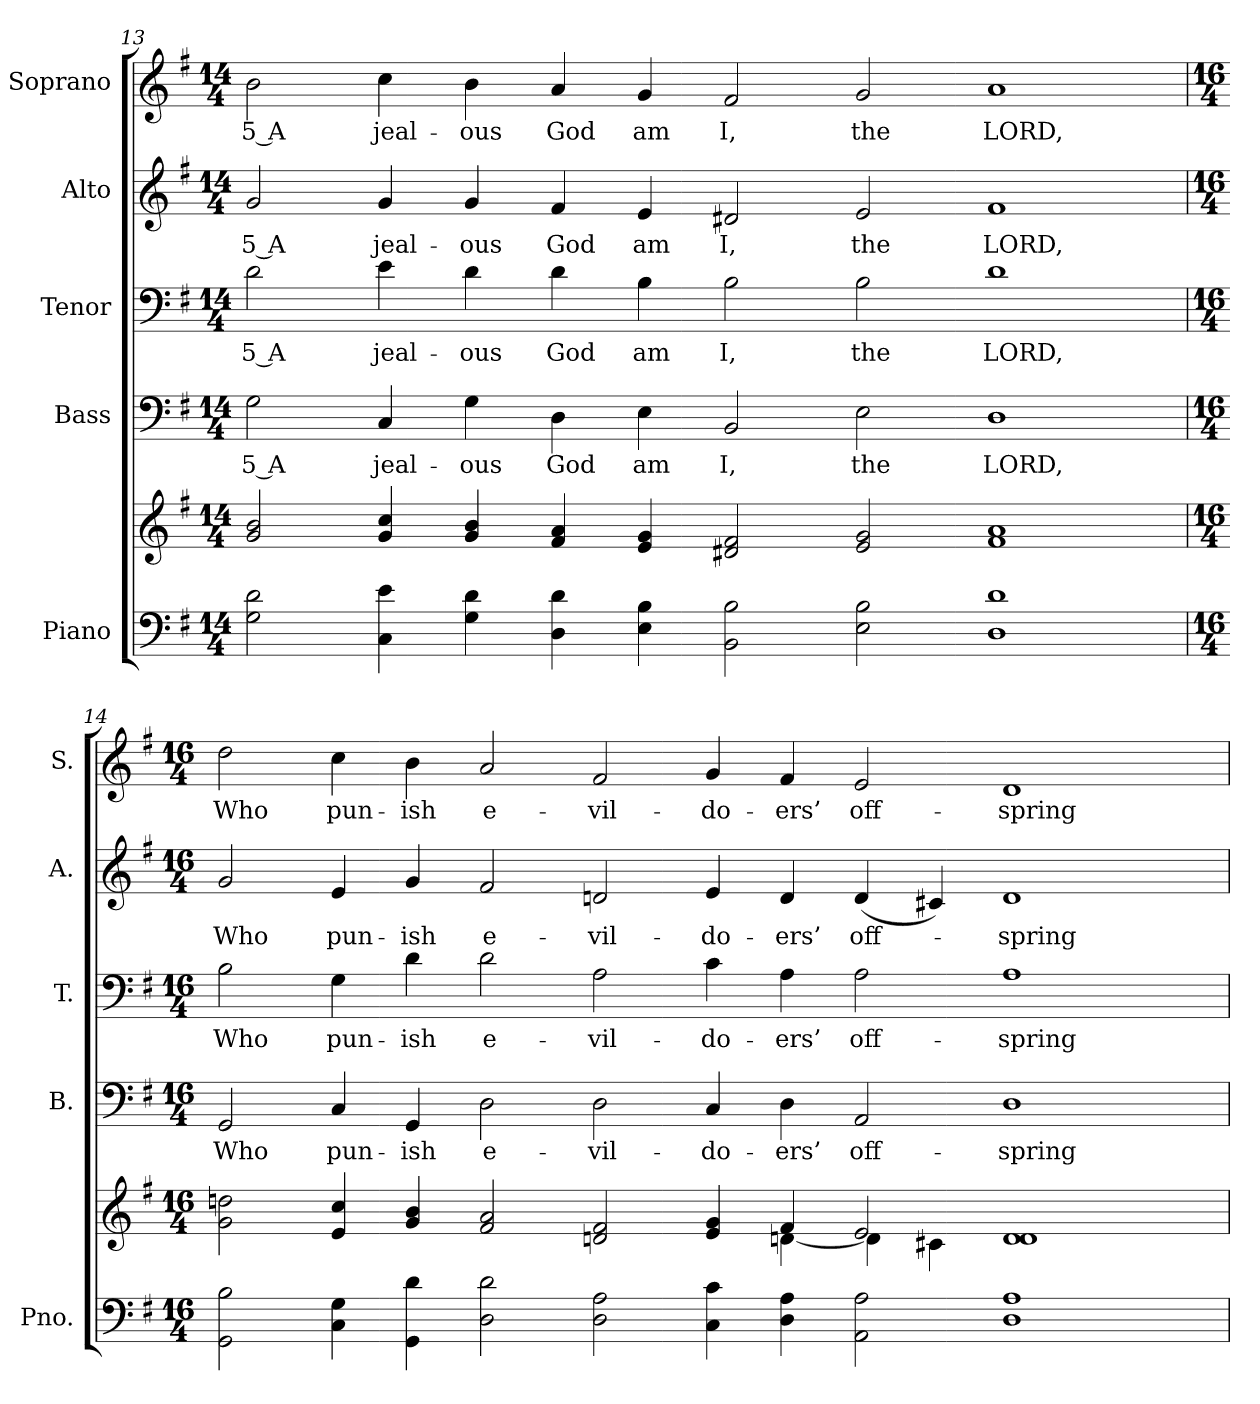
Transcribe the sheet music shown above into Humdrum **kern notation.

**kern	**kern	**kern	**text	**kern	**text	**kern	**text	**kern	**text
*part5	*part5	*part4	*part4	*part3	*part3	*part2	*part2	*part1	*part1
*staff6	*staff5	*staff4	*staff4	*staff3	*staff3	*staff2	*staff2	*staff1	*staff1
*I"Piano	*	*I"Bass	*	*I"Tenor	*	*I"Alto	*	*I"Soprano	*
*I'Pno.	*	*I'B.	*	*I'T.	*	*I'A.	*	*I'S.	*
*clefF4	*clefG2	*clefF4	*	*clefF4	*	*clefG2	*	*clefG2	*
*k[f#]	*k[f#]	*k[f#]	*	*k[f#]	*	*k[f#]	*	*k[f#]	*
*G:	*G:	*G:	*	*G:	*	*G:	*	*G:	*
*M14/4	*M14/4	*M14/4	*	*M14/4	*	*M14/4	*	*M14/4	*
=13	=13	=13	=13	=13	=13	=13	=13	=13	=13
!	!	!	!LO:LY:b:color=#000000	!	!	!	!	!	!
!	!	!	!	!	!LO:LY:b:color=#000000	!	!	!	!
!	!	!	!	!	!	!	!LO:LY:b:color=#000000	!	!
!	!	!	!	!	!	!	!	!	!LO:LY:b:color=#000000
2Gi\ 2di	2gi/ 2bi	2Gi\	5 A	2di\	5 A	2gi/	5 A	2bi\	5 A
!	!	!	!LO:LY:b:color=#000000	!	!	!	!	!	!
!	!	!	!	!	!LO:LY:b:color=#000000	!	!	!	!
!	!	!	!	!	!	!	!LO:LY:b:color=#000000	!	!
!	!	!	!	!	!	!	!	!	!LO:LY:b:color=#000000
4Ci\ 4ei	4gi/ 4cci	4Ci/	jeal-	4ei\	jeal-	4gi/	jeal-	4cci\	jeal-
!	!	!	!LO:LY:b:color=#000000	!	!	!	!	!	!
!	!	!	!	!	!LO:LY:b:color=#000000	!	!	!	!
!	!	!	!	!	!	!	!LO:LY:b:color=#000000	!	!
!	!	!	!	!	!	!	!	!	!LO:LY:b:color=#000000
4Gi\ 4di	4gi/ 4bi	4Gi\	-ous	4di\	-ous	4gi/	-ous	4bi\	-ous
!	!	!	!LO:LY:b:color=#000000	!	!	!	!	!	!
!	!	!	!	!	!LO:LY:b:color=#000000	!	!	!	!
!	!	!	!	!	!	!	!LO:LY:b:color=#000000	!	!
!	!	!	!	!	!	!	!	!	!LO:LY:b:color=#000000
4Di\ 4di	4f#i/ 4ai	4Di\	God	4di\	God	4f#i/	God	4ai/	God
!	!	!	!LO:LY:b:color=#000000	!	!	!	!	!	!
!	!	!	!	!	!LO:LY:b:color=#000000	!	!	!	!
!	!	!	!	!	!	!	!LO:LY:b:color=#000000	!	!
!	!	!	!	!	!	!	!	!	!LO:LY:b:color=#000000
4Ei\ 4Bi	4ei/ 4gi	4Ei\	am	4Bi\	am	4ei/	am	4gi/	am
!	!	!	!LO:LY:b:color=#000000	!	!	!	!	!	!
!	!	!	!	!	!LO:LY:b:color=#000000	!	!	!	!
!	!	!	!	!	!	!	!LO:LY:b:color=#000000	!	!
!	!	!	!	!	!	!	!	!	!LO:LY:b:color=#000000
2BBi\ 2Bi	2d#Xi/ 2f#i	2BBi/	I,	2Bi\	I,	2d#Xi/	I,	2f#i/	I,
!	!	!	!LO:LY:b:color=#000000	!	!	!	!	!	!
!	!	!	!	!	!LO:LY:b:color=#000000	!	!	!	!
!	!	!	!	!	!	!	!LO:LY:b:color=#000000	!	!
!	!	!	!	!	!	!	!	!	!LO:LY:b:color=#000000
2Ei\ 2Bi	2ei/ 2gi	2Ei\	the	2Bi\	the	2ei/	the	2gi/	the
!	!	!	!LO:LY:b:color=#000000	!	!	!	!	!	!
!	!	!	!	!	!LO:LY:b:color=#000000	!	!	!	!
!	!	!	!	!	!	!	!LO:LY:b:color=#000000	!	!
!	!	!	!	!	!	!	!	!	!LO:LY:b:color=#000000
1Di 1di	1f#i 1ai	1Di	LORD,	1di	LORD,	1f#i	LORD,	1ai	LORD,
!!LO:PB:g=z
=14	=14	=14	=14	=14	=14	=14	=14	=14	=14
*M16/4	*M16/4	*M16/4	*	*M16/4	*	*M16/4	*	*M16/4	*
*	*^	*	*	*	*	*	*	*	*
!	!	!	!	!LO:LY:b:color=#000000	!	!	!	!	!	!
!	!	!	!	!	!	!LO:LY:b:color=#000000	!	!	!	!
!	!	!	!	!	!	!	!	!LO:LY:b:color=#000000	!	!
!	!	!	!	!	!	!	!	!	!	!LO:LY:b:color=#000000
2GGi\ 2Bi	2gi\ 2ddni	1ryy	2GGi/	Who	2Bi\	Who	2gi/	Who	2ddi\	Who
!	!	!	!	!LO:LY:b:color=#000000	!	!	!	!	!	!
!	!	!	!	!	!	!LO:LY:b:color=#000000	!	!	!	!
!	!	!	!	!	!	!	!	!LO:LY:b:color=#000000	!	!
!	!	!	!	!	!	!	!	!	!	!LO:LY:b:color=#000000
4Ci\ 4Gi	4ei/ 4cci	.	4Ci/	pun-	4Gi\	pun-	4ei/	pun-	4cci\	pun-
!	!	!	!	!LO:LY:b:color=#000000	!	!	!	!	!	!
!	!	!	!	!	!	!LO:LY:b:color=#000000	!	!	!	!
!	!	!	!	!	!	!	!	!LO:LY:b:color=#000000	!	!
!	!	!	!	!	!	!	!	!	!	!LO:LY:b:color=#000000
4GGi\ 4di	4gi/ 4bi	.	4GGi/	-ish	4di\	-ish	4gi/	-ish	4bi\	-ish
!	!	!	!	!LO:LY:b:color=#000000	!	!	!	!	!	!
!	!	!	!	!	!	!LO:LY:b:color=#000000	!	!	!	!
!	!	!	!	!	!	!	!	!LO:LY:b:color=#000000	!	!
!	!	!	!	!	!	!	!	!	!	!LO:LY:b:color=#000000
2Di\ 2di	2f#i/ 2ai	2ryy	2Di\	e-	2di\	e-	2f#i/	e-	2ai/	e-
!	!	!	!	!LO:LY:b:color=#000000	!	!	!	!	!	!
!	!	!	!	!	!	!LO:LY:b:color=#000000	!	!	!	!
!	!	!	!	!	!	!	!	!LO:LY:b:color=#000000	!	!
!	!	!	!	!	!	!	!	!	!	!LO:LY:b:color=#000000
2Di\ 2Ai	2dni/ 2f#i	2ryy	2Di\	-vil-	2Ai\	-vil-	2dni/	-vil-	2f#i/	-vil-
!	!	!	!	!LO:LY:b:color=#000000	!	!	!	!	!	!
!	!	!	!	!	!	!LO:LY:b:color=#000000	!	!	!	!
!	!	!	!	!	!	!	!	!LO:LY:b:color=#000000	!	!
!	!	!	!	!	!	!	!	!	!	!LO:LY:b:color=#000000
4Ci\ 4ci	4ei/ 4gi	4ryy	4Ci/	-do-	4ci\	-do-	4ei/	-do-	4gi/	-do-
!	!	!	!	!LO:LY:b:color=#000000	!	!	!	!	!	!
!	!	!	!	!	!	!LO:LY:b:color=#000000	!	!	!	!
!	!	!	!	!	!	!	!	!LO:LY:b:color=#000000	!	!
!	!	!	!	!	!	!	!	!	!	!LO:LY:b:color=#000000
4Di\ 4Ai	4f#i/	[<4dni\	4Di\	-ers’	4Ai\	-ers’	4di/	-ers’	4f#i/	-ers’
!	!	!	!	!LO:LY:b:color=#000000	!	!	!	!	!	!
!	!	!	!	!	!	!LO:LY:b:color=#000000	!	!	!	!
!	!	!	!	!	!	!	!	!LO:LY:b:color=#000000	!	!
!	!	!	!	!	!	!	!	!	!	!LO:LY:b:color=#000000
2AAi\ 2Ai	2ei/	4di\]	2AAi/	off-	2Ai\	off-	(4di/	off-	2ei/	off-
.	.	4c#Xi\	.	.	.	.	4c#Xi/)	.	.	.
!	!	!	!	!LO:LY:b:color=#000000	!	!	!	!	!	!
!	!	!	!	!	!	!LO:LY:b:color=#000000	!	!	!	!
!	!	!	!	!	!	!	!	!LO:LY:b:color=#000000	!	!
!	!	!	!	!	!	!	!	!	!	!LO:LY:b:color=#000000
1Di 1Ai	1di 1di	2ryy	1Di	-spring	1Ai	-spring	1di	-spring	1di	-spring
.	.	2ryy	.	.	.	.	.	.	.	.
*	*v	*v	*	*	*	*	*	*	*	*
=	=	=	=	=	=	=	=	=	=
*-	*-	*-	*-	*-	*-	*-	*-	*-	*-
